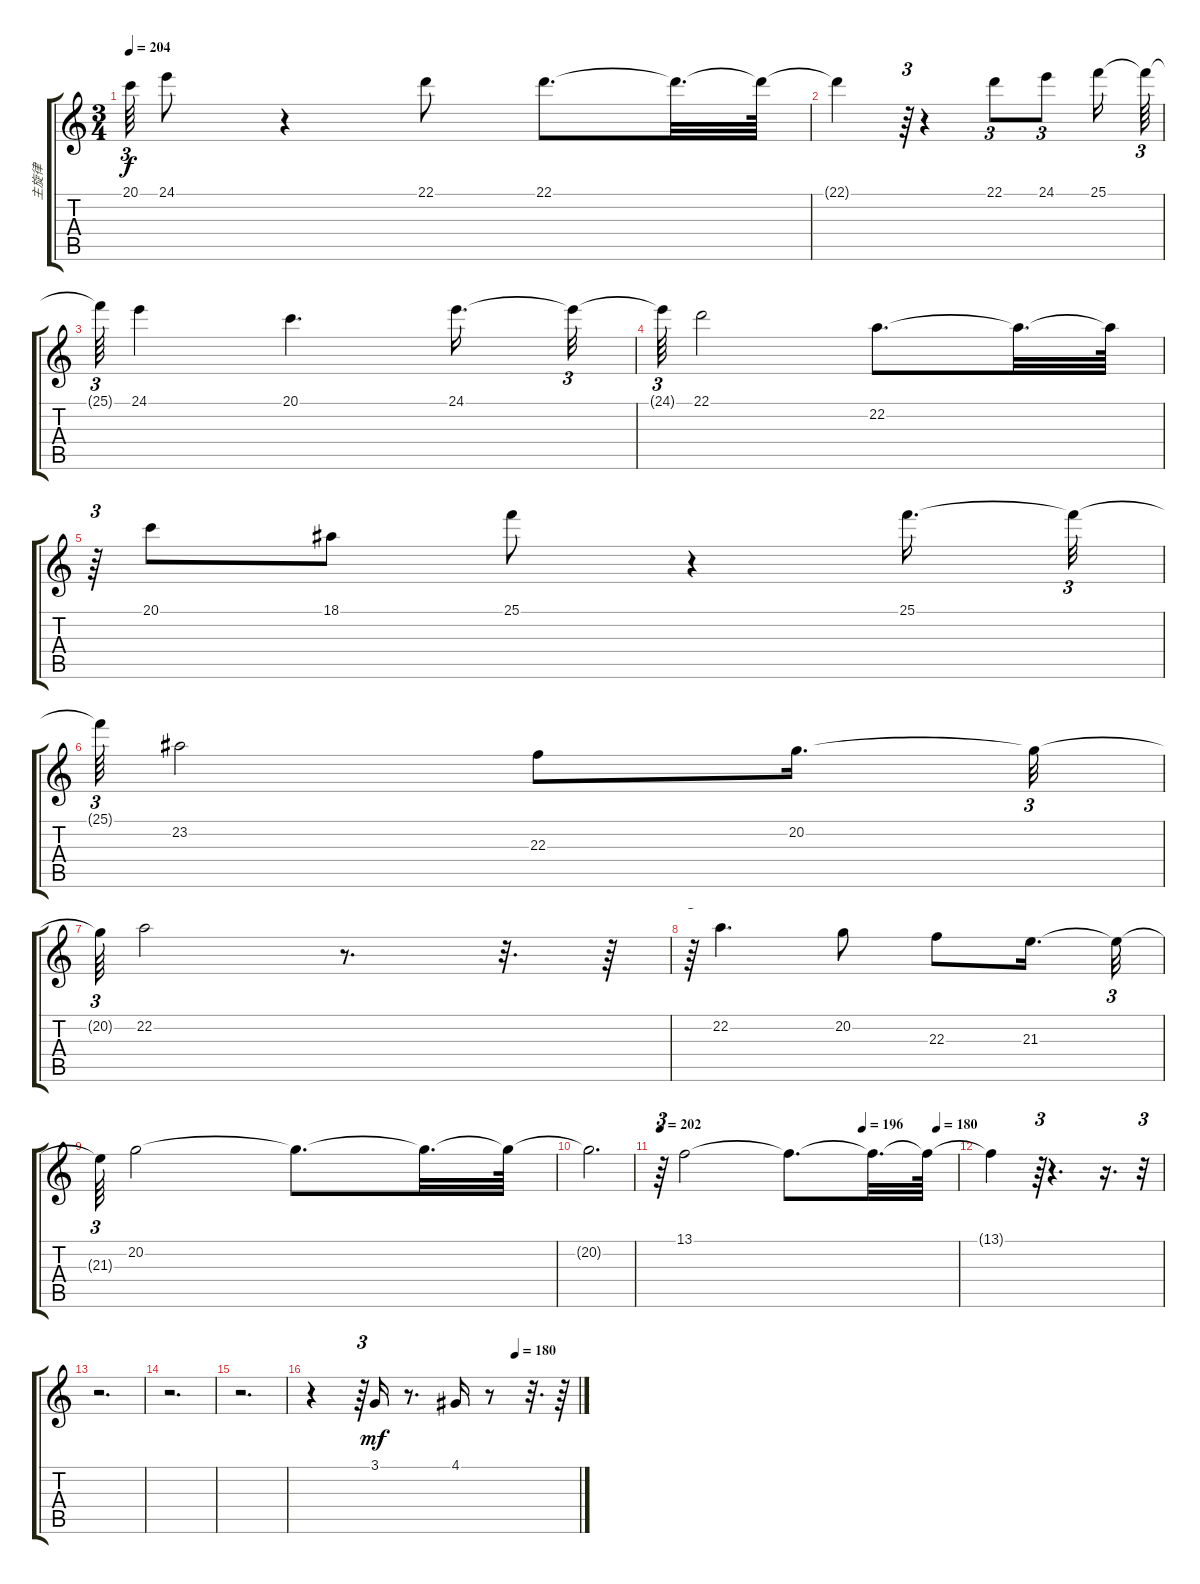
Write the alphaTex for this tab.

\track ("主旋律" "主旋律") {instrument stringensemble1}
\staff {score tabs}
\tuning (E4 B3 G3 D3 A2 E2) {hide}
\ts (3 4)
\tempo 204
\clef g2
\ks c
20.1{t}.64{tu (3 2) dy f} 24.1.8 r.4 22.1.8 22.1.8{d} 22.1{t}.32{d} 22.1{t}.64 |
22.1{t}.4 r.64{tu (3 2)} r.4 22.1.8{tu (3 2)} 24.1.8{tu (3 2)} 25.1.16 25.1{t}.64{tu (3 2)} |
25.1{t}.64{tu (3 2)} 24.1.4 20.1.4{d} 24.1.16{d} 24.1{t}.32{tu (3 2)} |
24.1{t}.64{tu (3 2)} 22.1.2 22.2.8{d} 22.2{t}.32{d} 22.2{t}.64 |
r.64{tu (3 2)} 20.1.8 18.1.8 25.1.8 r.4 25.1.16{d} 25.1{t}.32{tu (3 2)} |
25.1{t}.64{tu (3 2)} 23.2.2 22.3.8 20.2.16{d} 20.2{t}.32{tu (3 2)} |
20.2{t}.64{tu (3 2)} 22.2.2 r.8{d} r.32{d} r.64 |
r.64{tu (3 2)} 22.2.4{d} 20.2.8 22.3.8 21.3.16{d} 21.3{t}.32{tu (3 2)} |
21.3{t}.64{tu (3 2)} 20.2.2 20.2{t}.8{d} 20.2{t}.32{d} 20.2{t}.64 |
20.2{t}.2{d} |
\tempo 202
\tempo (196 0.6805555555555556)
\tempo (180 0.9305555555555556)
r.64{tu (3 2)} 13.1.2 13.1{t}.8{d} 13.1{t}.32{d} 13.1{t}.64 |
13.1{t}.4 r.64{tu (3 2)} r.4{d} r.16{d} r.32{tu (3 2)} |
r.2{d} |
r.2{d} |
r.2{d} |
\tempo (180 0.7638888888888888)
r.4 r.64{tu (3 2)} 3.1.16{dy mf} r.8{d} 4.1.16 r.8 r.32{d} r.64
